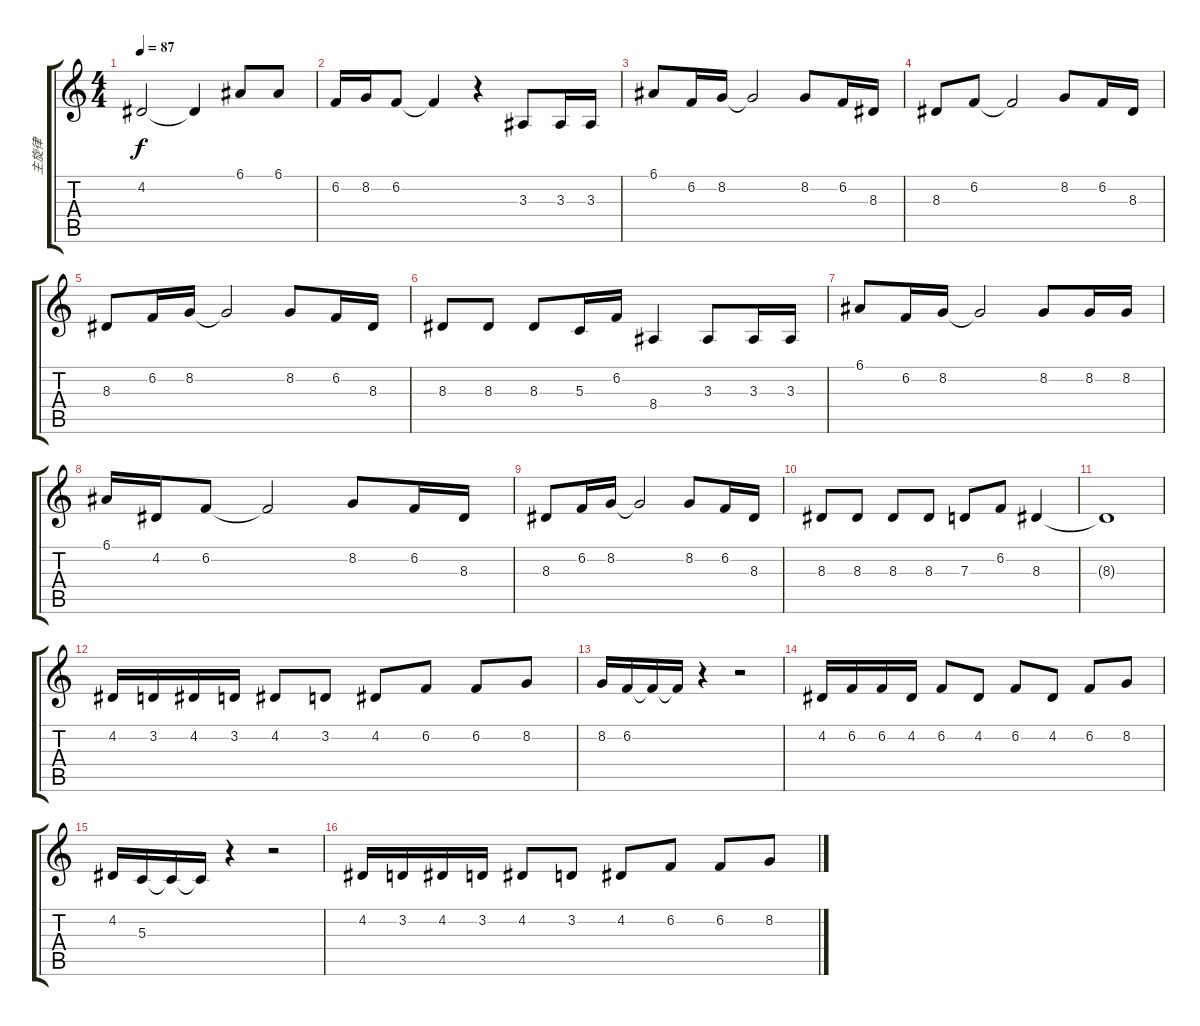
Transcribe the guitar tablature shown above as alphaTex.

\track ("主旋律" "主旋律") {instrument sopranosax}
\staff {score tabs}
\tuning (E4 B3 G3 D3 A2 E2) {hide}
\ts (4 4)
\tempo 87
\clef g2
\ks c
4.2.2{dy f} 4.2{t}.4 6.1.8 6.1.8 |
6.2.16 8.2.16 6.2.8 6.2{t}.4 r.4 3.3.8 3.3.16 3.3.16 |
6.1.8 6.2.16 8.2.16 8.2{t}.2 8.2.8 6.2.16 8.3.16 |
8.3.8 6.2.8 6.2{t}.2 8.2.8 6.2.16 8.3.16 |
8.3.8 6.2.16 8.2.16 8.2{t}.2 8.2.8 6.2.16 8.3.16 |
8.3.8 8.3.8 8.3.8 5.3.16 6.2.16 8.4.4 3.3.8 3.3.16 3.3.16 |
6.1.8 6.2.16 8.2.16 8.2{t}.2 8.2.8 8.2.16 8.2.16 |
6.1.16 4.2.16 6.2.8 6.2{t}.2 8.2.8 6.2.16 8.3.16 |
8.3.8 6.2.16 8.2.16 8.2{t}.2 8.2.8 6.2.16 8.3.16 |
8.3.8 8.3.8 8.3.8 8.3.8 7.3.8 6.2.8 8.3.4 |
8.3{t}.1 |
4.2.16 3.2.16 4.2.16 3.2.16 4.2.8 3.2.8 4.2.8 6.2.8 6.2.8 8.2.8 |
8.2.16 6.2.16 6.2{t}.16 6.2{t}.16 r.4 r.2 |
4.2.16 6.2.16 6.2.16 4.2.16 6.2.8 4.2.8 6.2.8 4.2.8 6.2.8 8.2.8 |
4.2.16 5.3.16 5.3{t}.16 5.3{t}.16 r.4 r.2 |
4.2.16 3.2.16 4.2.16 3.2.16 4.2.8 3.2.8 4.2.8 6.2.8 6.2.8 8.2.8
